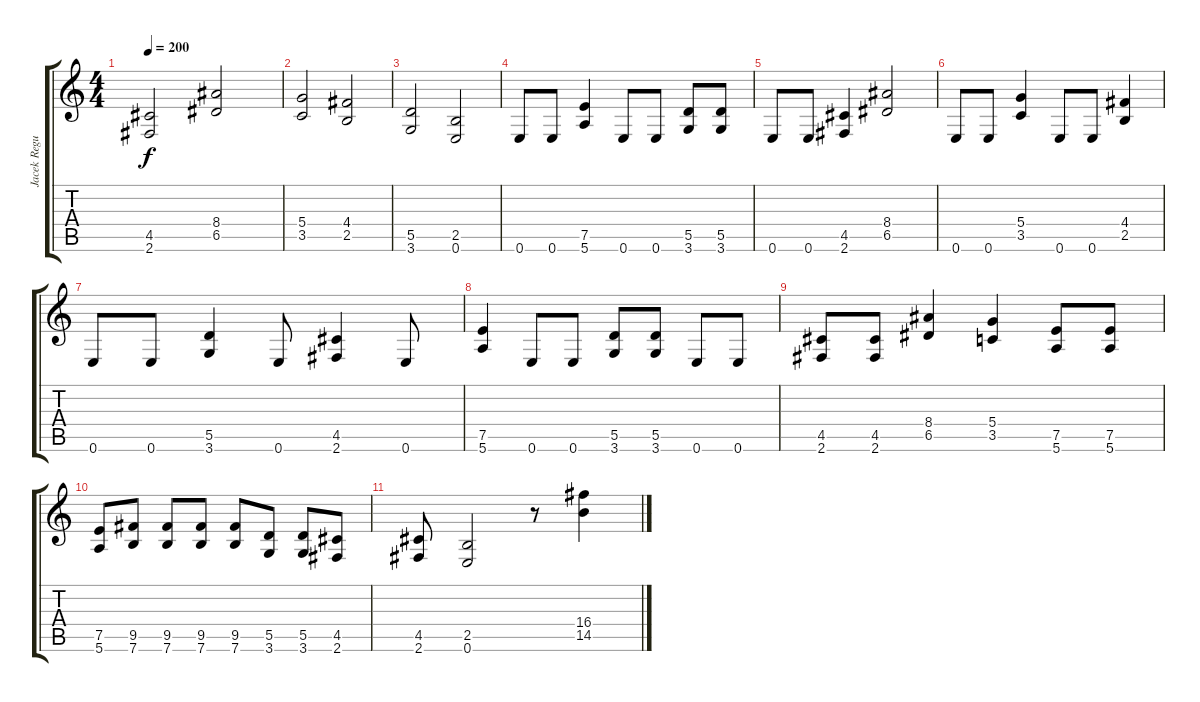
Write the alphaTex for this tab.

\track ("Jacek Regulski -Over" "Jacek Regu") {instrument overdrivenguitar}
\staff {score tabs}
\tuning (E4 B3 G3 D3 A2 E2) {hide}
\ts (4 4)
\tempo 200
\clef g2
\ks c
(4.5 2.6).2{dy f} (8.4 6.5).2 |
(5.4 3.5).2 (4.4 2.5).2 |
(5.5 3.6).2 (2.5 0.6).2 |
0.6.8 0.6.8 (7.5 5.6).4 0.6.8 0.6.8 (5.5 3.6).8 (5.5 3.6).8 |
0.6.8 0.6.8 (4.5 2.6).4 (8.4 6.5).2 |
0.6.8 0.6.8 (5.4 3.5).4 0.6.8 0.6.8 (4.4 2.5).4 |
0.6.8 0.6.8 (5.5 3.6).4 0.6.8 (4.5 2.6).4 0.6.8 |
(7.5 5.6).4 0.6.8 0.6.8 (5.5 3.6).8 (5.5 3.6).8 0.6.8 0.6.8 |
(4.5 2.6).8 (4.5 2.6).8 (8.4 6.5).4 (5.4 3.5).4 (7.5 5.6).8 (7.5 5.6).8 |
(7.5 5.6).8 (9.5 7.6).8 (9.5 7.6).8 (9.5 7.6).8 (9.5 7.6).8 (5.5 3.6).8 (5.5 3.6).8 (4.5 2.6).8 |
(4.5 2.6).8 (2.5 0.6).2 r.8 (16.4 14.5).4
